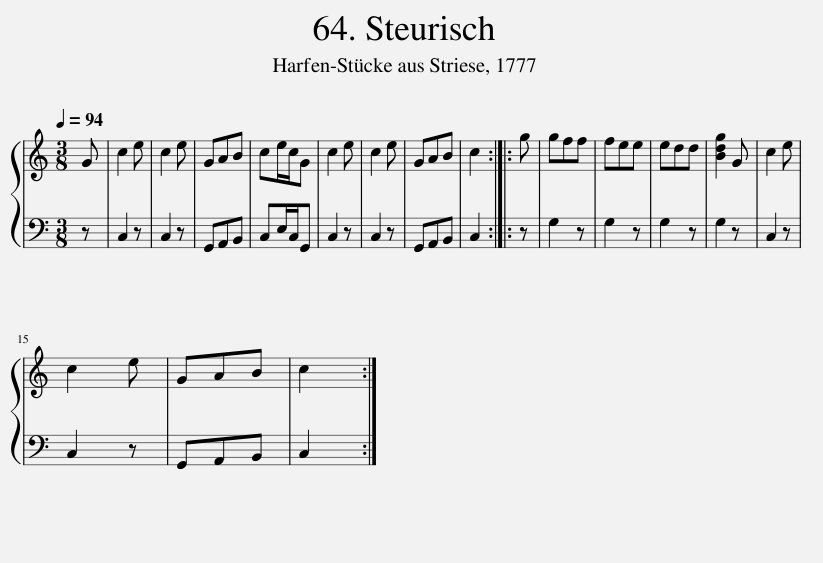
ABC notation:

X:1
%%score { 1 | 2 }
L:1/8
Q:1/4=94
M:3/8
I:linebreak $
K:C
V:1 treble
V:2 bass
V:1
 G | c2 e | c2 e | GAB | ce/c/G | %5
 c2 e | c2 e | GAB | c2 :: g | %10
 gff | fee | edd | [Bdg]2 G | c2 e |$ %15
 c2 e | GAB | c2 :| %18
V:2
 z | C,2 z | C,2 z | G,,A,,B,, | C,E,/C,/G,, | %5
 C,2 z | C,2 z | G,,A,,B,, | C,2 :: z | %10
 G,2 z | G,2 z | G,2 z | G,2 z | C,2 z |$ %15
 C,2 z | G,,A,,B,, | C,2 :| %18
